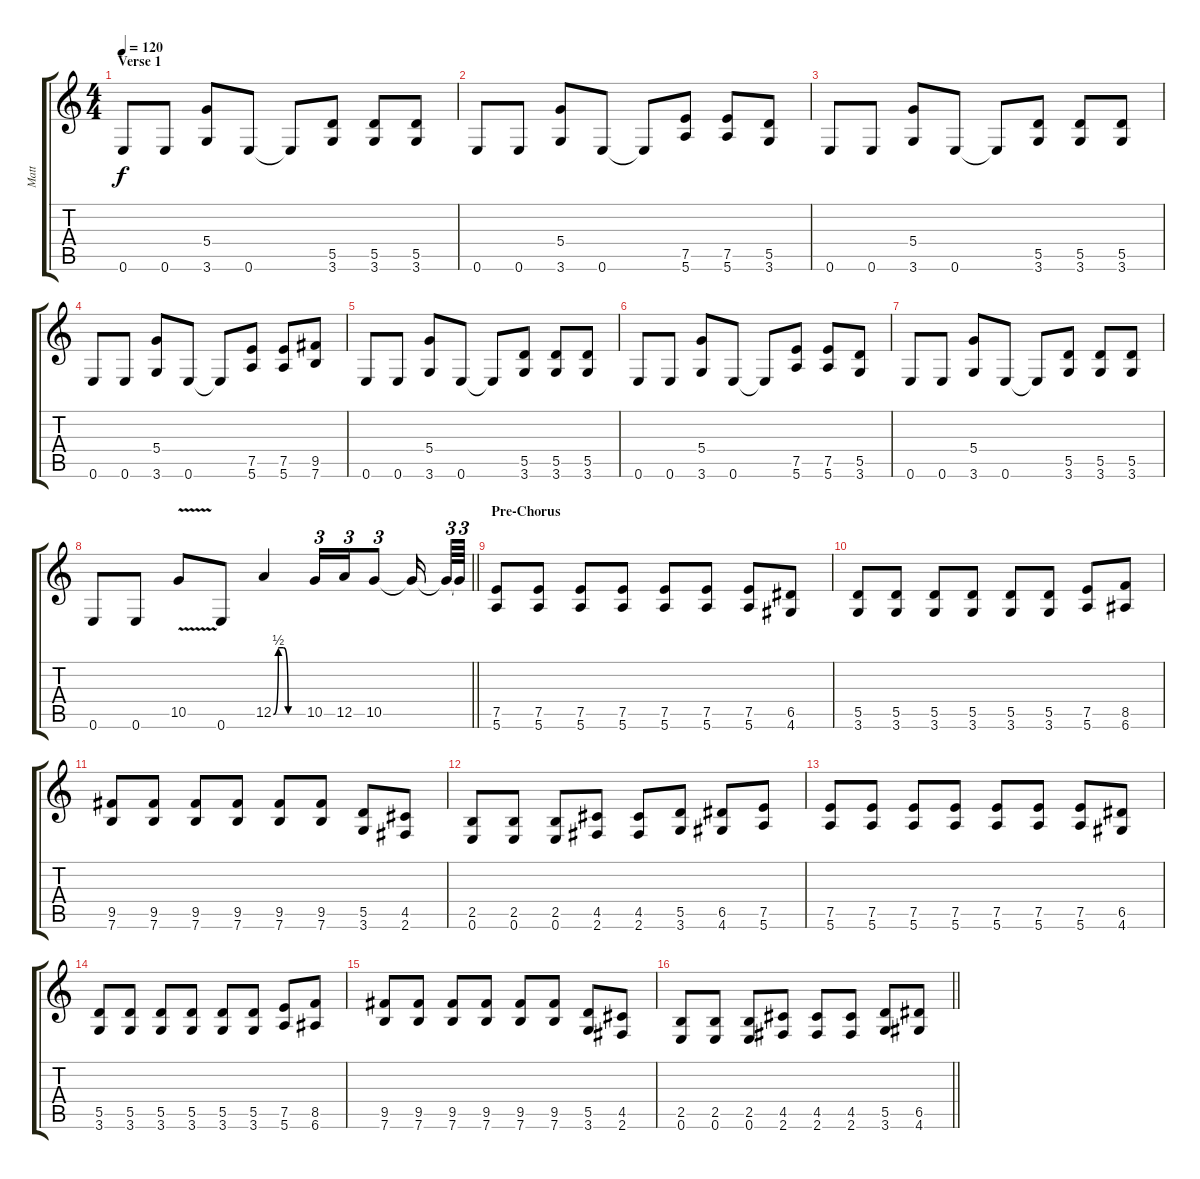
\track ("Matt" "Matt") {instrument distortionguitar}
\staff {score tabs}
\tuning (E4 B3 G3 D3 A2 E2) {hide}
\ts (4 4)
\section ("" "Verse 1")
\tempo 120
\clef g2
\ks c
0.6.8{dy f} 0.6.8 (5.4 3.6).8 0.6.8 0.6{t}.8 (5.5 3.6).8 (5.5 3.6).8 (5.5 3.6).8 |
0.6.8 0.6.8 (5.4 3.6).8 0.6.8 0.6{t}.8 (7.5 5.6).8 (7.5 5.6).8 (5.5 3.6).8 |
0.6.8 0.6.8 (5.4 3.6).8 0.6.8 0.6{t}.8 (5.5 3.6).8 (5.5 3.6).8 (5.5 3.6).8 |
0.6.8 0.6.8 (5.4 3.6).8 0.6.8 0.6{t}.8 (7.5 5.6).8 (7.5 5.6).8 (9.5 7.6).8 |
0.6.8 0.6.8 (5.4 3.6).8 0.6.8 0.6{t}.8 (5.5 3.6).8 (5.5 3.6).8 (5.5 3.6).8 |
0.6.8 0.6.8 (5.4 3.6).8 0.6.8 0.6{t}.8 (7.5 5.6).8 (7.5 5.6).8 (5.5 3.6).8 |
0.6.8 0.6.8 (5.4 3.6).8 0.6.8 0.6{t}.8 (5.5 3.6).8 (5.5 3.6).8 (5.5 3.6).8 |
\barLineRight lightlight
0.6.8 0.6.8 10.5{v}.8 0.6.8 12.5{be (custom 0 0 10 2 20 2 30 0 60 0)}.4 10.5.16{tu (3 2)} 12.5.16{tu (3 2)} 10.5.8{tu (3 2)} 10.5{t}.16 10.5{t}.64{tu (3 2)} 10.5{t}.64{tu (3 2)} |
\section ("" "Pre-Chorus")
(7.5 5.6).8 (7.5 5.6).8 (7.5 5.6).8 (7.5 5.6).8 (7.5 5.6).8 (7.5 5.6).8 (7.5 5.6).8 (6.5 4.6).8 |
(5.5 3.6).8 (5.5 3.6).8 (5.5 3.6).8 (5.5 3.6).8 (5.5 3.6).8 (5.5 3.6).8 (7.5 5.6).8 (8.5 6.6).8 |
(9.5 7.6).8 (9.5 7.6).8 (9.5 7.6).8 (9.5 7.6).8 (9.5 7.6).8 (9.5 7.6).8 (5.5 3.6).8 (4.5 2.6).8 |
(2.5 0.6).8 (2.5 0.6).8 (2.5 0.6).8 (4.5 2.6).8 (4.5 2.6).8 (5.5 3.6).8 (6.5 4.6).8 (7.5 5.6).8 |
(7.5 5.6).8 (7.5 5.6).8 (7.5 5.6).8 (7.5 5.6).8 (7.5 5.6).8 (7.5 5.6).8 (7.5 5.6).8 (6.5 4.6).8 |
(5.5 3.6).8 (5.5 3.6).8 (5.5 3.6).8 (5.5 3.6).8 (5.5 3.6).8 (5.5 3.6).8 (7.5 5.6).8 (8.5 6.6).8 |
(9.5 7.6).8 (9.5 7.6).8 (9.5 7.6).8 (9.5 7.6).8 (9.5 7.6).8 (9.5 7.6).8 (5.5 3.6).8 (4.5 2.6).8 |
\barLineRight lightlight
(2.5 0.6).8 (2.5 0.6).8 (2.5 0.6).8 (4.5 2.6).8 (4.5 2.6).8 (4.5 2.6).8 (5.5 3.6).8 (6.5 4.6).8
